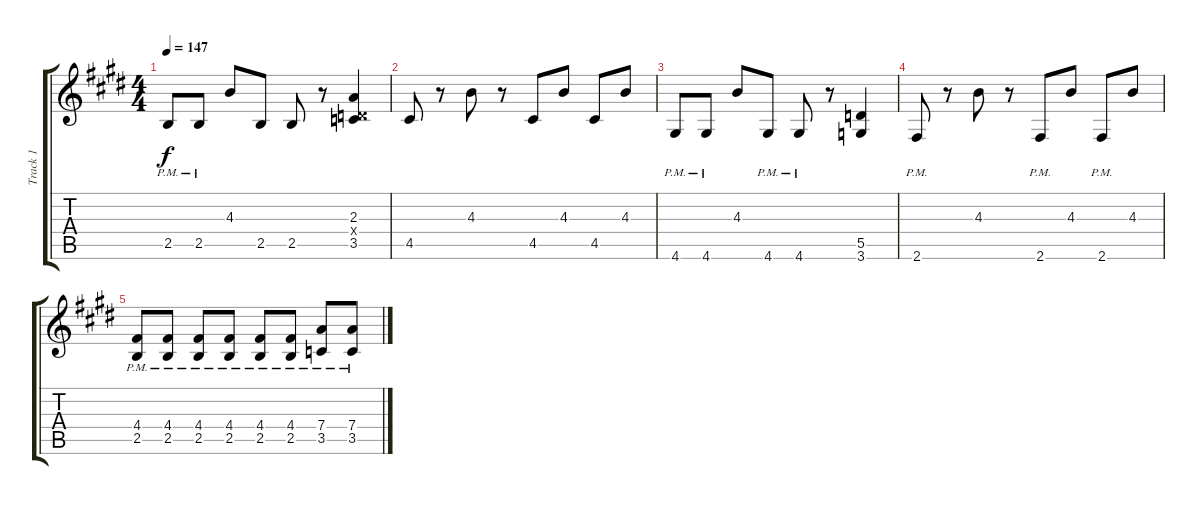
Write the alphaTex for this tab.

\track ("Track 1" "Track 1") {instrument distortionguitar}
\staff {score tabs}
\tuning (E4 B3 G3 D3 A2 E2) {hide}
\ts (4 4)
\tempo 147
\clef g2
\ks e
2.5{pm}.8{dy f} 2.5{pm}.8 4.3.8 2.5.8 2.5.8 r.8 (2.3 0.4{x} 3.5).4 |
4.5.8 r.8 4.3.8 r.8 4.5.8 4.3.8 4.5.8 4.3.8 |
4.6{pm}.8 4.6{pm}.8 4.3.8 4.6{pm}.8 4.6{pm}.8 r.8 (5.5 3.6).4 |
2.6{pm}.8 r.8 4.3.8 r.8 2.6{pm}.8 4.3.8 2.6{pm}.8 4.3.8 |
(4.4{pm} 2.5{pm}).8{instrument distortionguitar} (4.4{pm} 2.5{pm}).8 (4.4{pm} 2.5{pm}).8 (4.4{pm} 2.5{pm}).8 (4.4{pm} 2.5{pm}).8 (4.4{pm} 2.5{pm}).8 (7.4{pm} 3.5{pm}).8 (7.4{pm} 3.5{pm}).8
